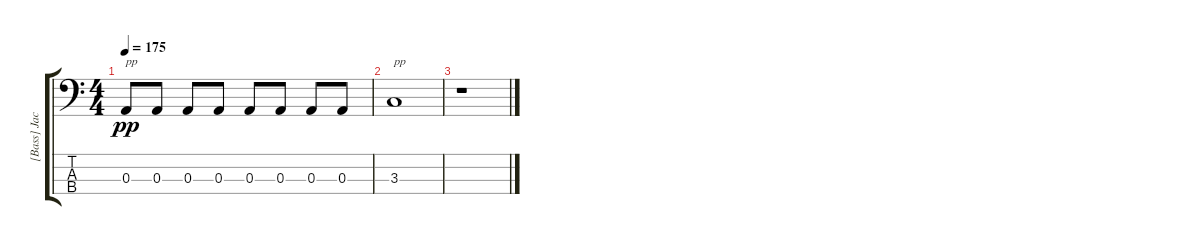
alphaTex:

\track ("[Bass] Jack Tankersley" "[Bass] Jac") {instrument electricbasspick}
\staff {score tabs}
\tuning (G2 D2 A1 E1) {hide}
\ts (4 4)
\tempo 175
\clef f4
\ks c
0.3.8{txt "pp" dy pp} 0.3.8 0.3.8 0.3.8 0.3.8 0.3.8 0.3.8 0.3.8 |
3.3.1{txt "pp"} |
r.1
